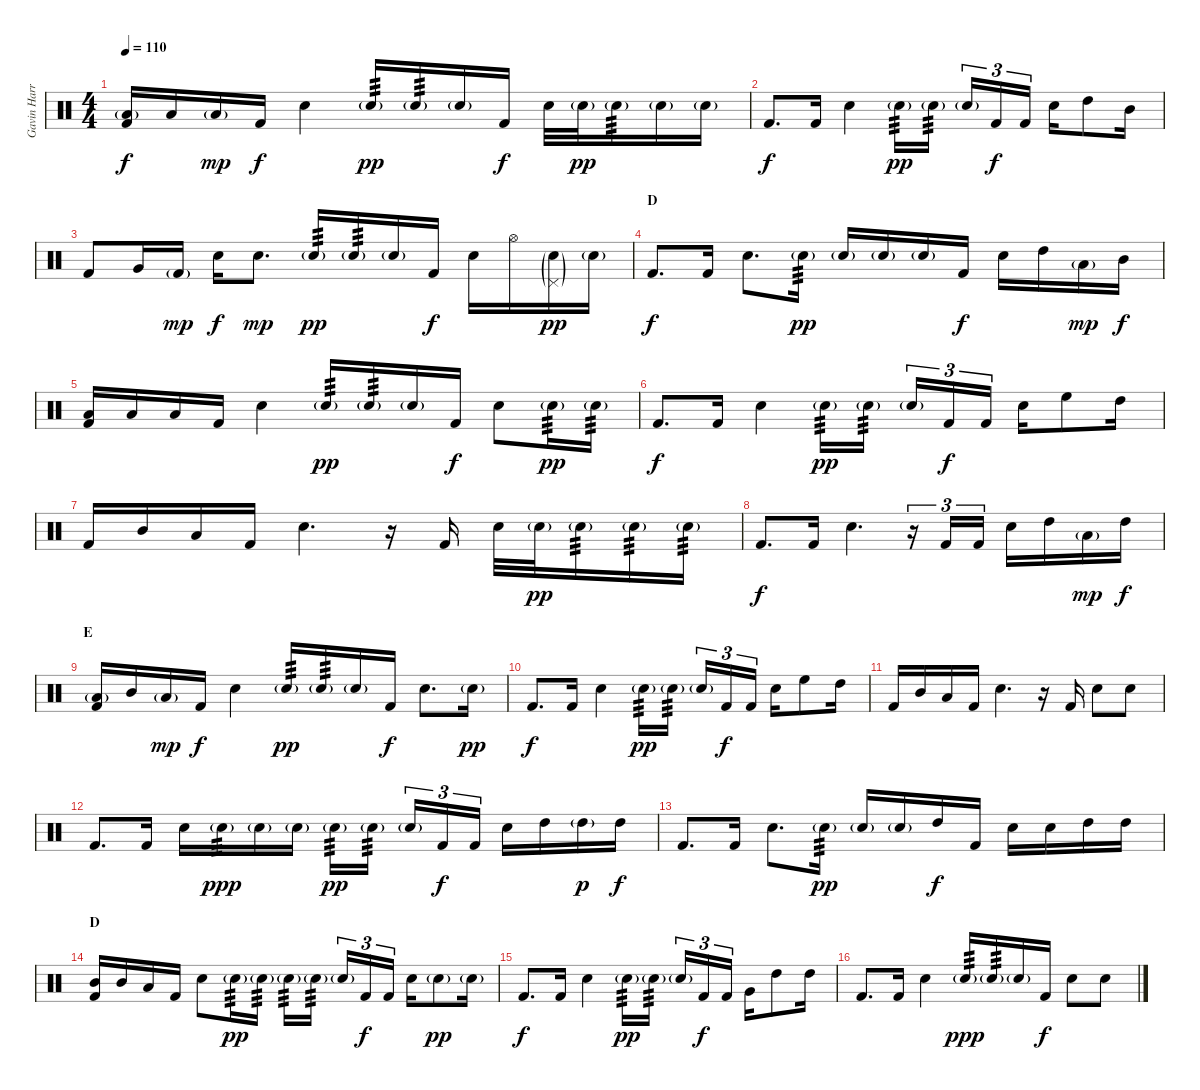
\track ("Gavin Harrison - Drums" "Gavin Harr") {instrument percussion}
\staff {score}
\articulation defaults
\ts (4 4)
\tempo 110
\clef neutral
\ks c
("Low Floor Tom (hit)"{g} "Kick (hit) 2").16{dy f} "Low Tom (hit)".16 "Low Floor Tom (hit)"{g}.16{dy mp} "Kick (hit) 2".16{dy f} "Electric Snare (hit)".4 "Electric Snare (hit)"{g}.16{tp 3 dy pp} "Electric Snare (hit)"{g}.16{tp 3} "Electric Snare (hit)"{g}.16 "Kick (hit) 2".16{dy f} "Electric Snare (hit)".32 "Electric Snare (hit)"{g}.32{dy pp} "Electric Snare (hit)"{g}.16{tp 3} "Electric Snare (hit)"{g}.16 "Electric Snare (hit)"{g}.16 |
"Kick (hit) 2".8{d dy f} "Kick (hit) 2".16 "Electric Snare (hit)".4 "Electric Snare (hit)"{g}.16{tp 3 dy pp} "Electric Snare (hit)"{g}.16{tp 3} "Electric Snare (hit)"{g}.16{tu (3 2)} "Kick (hit) 2".16{tu (3 2) dy f} "Kick (hit) 2".16{tu (3 2)} "Electric Snare (hit)".16 "High Tom (hit)".8 "Mid Tom (hit)".16 |
"Kick (hit) 2".8 "Very Low Tom (hit)".16 "Kick (hit) 2"{g}.16{dy mp} "Electric Snare (hit)".16{dy f} "Electric Snare (hit)".8{d dy mp} "Electric Snare (hit)"{g}.16{tp 3 dy pp} "Electric Snare (hit)"{g}.16{tp 3} "Electric Snare (hit)"{g}.16 "Kick (hit) 2".16{dy f} "Electric Snare (hit)".16 "Hi-Hat (open)".16 ("Pedal Hi-Hat (hit)"{g} "Electric Snare (hit)"{g}).16{dy pp} "Electric Snare (hit)"{g}.16 |
\section ("" "D")
"Kick (hit) 2".8{d dy f} "Kick (hit) 2".16 "Electric Snare (hit)".8{d} "Electric Snare (hit)"{g}.16{tp 3 dy pp} "Electric Snare (hit)"{g}.16 "Electric Snare (hit)"{g}.16 "Electric Snare (hit)"{g}.16 "Kick (hit) 2".16{dy f} "Electric Snare (hit)".16 "High Tom (hit)".16 "Low Floor Tom (hit)"{g}.16{dy mp} "Mid Tom (hit)".16{dy f} |
("Low Floor Tom (hit)" "Kick (hit) 2").16 "Low Tom (hit)".16 "Low Floor Tom (hit)".16 "Kick (hit) 2".16 "Electric Snare (hit)".4 "Electric Snare (hit)"{g}.16{tp 3 dy pp} "Electric Snare (hit)"{g}.16{tp 3} "Electric Snare (hit)"{g}.16 "Kick (hit) 2".16{dy f} "Electric Snare (hit)".8 "Electric Snare (hit)"{g}.16{tp 3 dy pp} "Electric Snare (hit)"{g}.16{tp 3} |
"Kick (hit) 2".8{d dy f} "Kick (hit) 2".16 "Electric Snare (hit)".4 "Electric Snare (hit)"{g}.16{tp 3 dy pp} "Electric Snare (hit)"{g}.16{tp 3} "Electric Snare (hit)"{g}.16{tu (3 2)} "Kick (hit) 2".16{tu (3 2) dy f} "Kick (hit) 2".16{tu (3 2)} "Electric Snare (hit)".16 "High Floor Tom (hit)".8 "High Tom (hit)".16 |
"Kick (hit) 2".16 "Mid Tom (hit)".16 "Low Floor Tom (hit)".16 "Kick (hit) 2".16 "Electric Snare (hit)".4{d} r.16 "Kick (hit) 2".16 "Electric Snare (hit)".32 "Electric Snare (hit)"{g}.32{dy pp} "Electric Snare (hit)"{g}.16{tp 3} "Electric Snare (hit)"{g}.16{tp 3} "Electric Snare (hit)"{g}.16{tp 3} |
"Kick (hit) 2".8{d dy f} "Kick (hit) 2".16 "Electric Snare (hit)".4{d} r.16{tu (3 2)} "Kick (hit) 2".16{tu (3 2)} "Kick (hit) 2".16{tu (3 2)} "Electric Snare (hit)".16 "High Tom (hit)".16 "Low Floor Tom (hit)"{g}.16{dy mp} "High Tom (hit)".16{dy f} |
\section ("" "E")
("Low Floor Tom (hit)"{g} "Kick (hit) 2").16 "Mid Tom (hit)".16 "Low Floor Tom (hit)"{g}.16{dy mp} "Kick (hit) 2".16{dy f} "Electric Snare (hit)".4 "Electric Snare (hit)"{g}.16{tp 3 dy pp} "Electric Snare (hit)"{g}.16{tp 3} "Electric Snare (hit)"{g}.16 "Kick (hit) 2".16{dy f} "Electric Snare (hit)".8{d} "Electric Snare (hit)"{g}.16{dy pp} |
"Kick (hit) 2".8{d dy f} "Kick (hit) 2".16 "Electric Snare (hit)".4 "Electric Snare (hit)"{g}.16{tp 3 dy pp} "Electric Snare (hit)"{g}.16{tp 3} "Electric Snare (hit)"{g}.16{tu (3 2)} "Kick (hit) 2".16{tu (3 2) dy f} "Kick (hit) 2".16{tu (3 2)} "Electric Snare (hit)".16 "High Floor Tom (hit)".8 "High Tom (hit)".16 |
"Kick (hit) 2".16 "Mid Tom (hit)".16 "Low Floor Tom (hit)".16 "Kick (hit) 2".16 "Electric Snare (hit)".4{d} r.16 "Kick (hit) 2".16 "Electric Snare (hit)".8 "Electric Snare (hit)".8 |
"Kick (hit) 2".8{d} "Kick (hit) 2".16 "Electric Snare (hit)".16 "Electric Snare (hit)"{g}.16{tp 3 dy ppp} "Electric Snare (hit)"{g}.16 "Electric Snare (hit)"{g}.16 "Electric Snare (hit)"{g}.16{tp 3 dy pp} "Electric Snare (hit)"{g}.16{tp 3} "Electric Snare (hit)"{g}.16{tu (3 2)} "Kick (hit) 2".16{tu (3 2) dy f} "Kick (hit) 2".16{tu (3 2)} "Electric Snare (hit)".16 "High Tom (hit)".16 "High Tom (hit)"{g}.16{dy p} "High Tom (hit)".16{dy f} |
"Kick (hit) 2".8{d} "Kick (hit) 2".16 "Electric Snare (hit)".8{d} "Electric Snare (hit)"{g}.16{tp 3 dy pp} "Electric Snare (hit)"{g}.16 "Electric Snare (hit)"{g}.16 "High Tom (hit)".16{dy f} "Kick (hit) 2".16 "Electric Snare (hit)".16 "Electric Snare (hit)".16 "High Tom (hit)".16 "High Tom (hit)".16 |
\section ("" "D")
("Mid Tom (hit)" "Kick (hit) 2").16 "Mid Tom (hit)".16 "Low Floor Tom (hit)".16 "Kick (hit) 2".16 "Electric Snare (hit)".8 "Electric Snare (hit)"{g}.16{tp 3 dy pp} "Electric Snare (hit)"{g}.16{tp 3} "Electric Snare (hit)"{g}.16{tp 3} "Electric Snare (hit)"{g}.16{tp 3} "Electric Snare (hit)"{g}.16{tu (3 2)} "Kick (hit) 2".16{tu (3 2) dy f} "Kick (hit) 2".16{tu (3 2)} "Electric Snare (hit)".16 "Electric Snare (hit)"{g}.8{dy pp} "Electric Snare (hit)"{g}.16 |
"Kick (hit) 2".8{d dy f} "Kick (hit) 2".16 "Electric Snare (hit)".4 "Electric Snare (hit)"{g}.16{tp 3 dy pp} "Electric Snare (hit)"{g}.16{tp 3} "Electric Snare (hit)"{g}.16{tu (3 2)} "Kick (hit) 2".16{tu (3 2) dy f} "Kick (hit) 2".16{tu (3 2)} "Very Low Tom (hit)".16 "High Tom (hit)".8 "High Tom (hit)".16 |
"Kick (hit) 2".8{d} "Kick (hit) 2".16 "Electric Snare (hit)".4 "Electric Snare (hit)"{g}.16{tp 3 dy ppp} "Electric Snare (hit)"{g}.16{tp 3} "Electric Snare (hit)"{g}.16 "Kick (hit) 2".16{dy f} "Electric Snare (hit)".8 "Electric Snare (hit)".8
